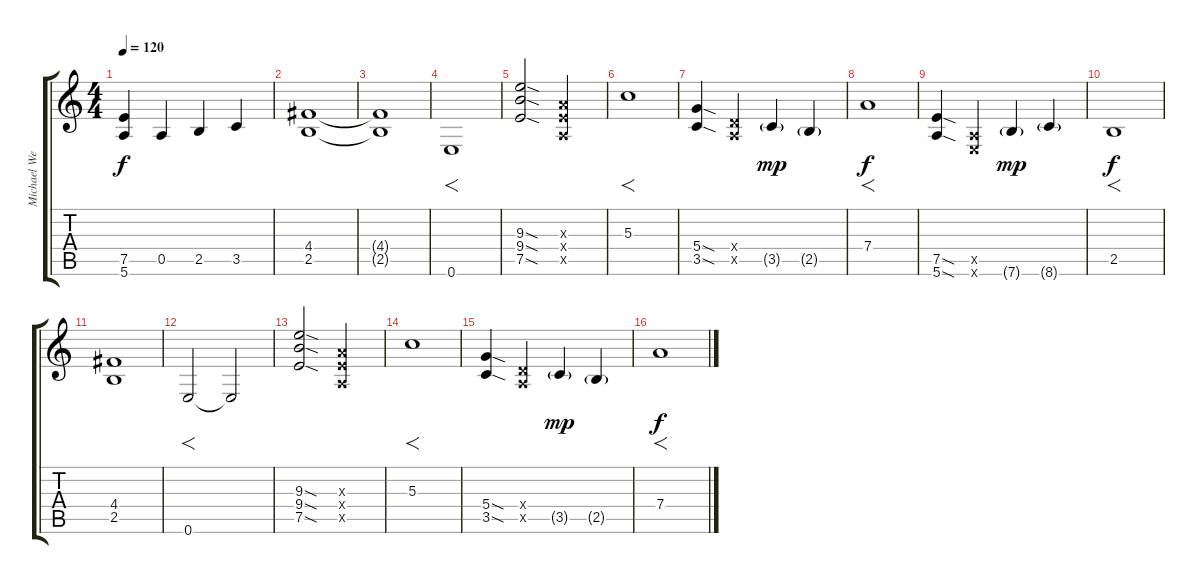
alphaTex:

\track ("Michael Weikath" "Michael We") {instrument distortionguitar}
\staff {score tabs}
\tuning (E4 B3 G3 D3 A2 E2) {hide}
\ts (4 4)
\tempo 120
\clef g2
\ks c
(7.5{t} 5.6{t}).4{dy f} 0.5.4 2.5.4 3.5.4 |
(4.4 2.5).1 |
(4.4{t} 2.5{t}).1 |
0.6.1{f volume 12 balance 8} |
(9.3{sod} 9.4{sod} 7.5{sod}).2 (2.3{x} 2.4{x} 0.5{x}).2 |
5.3.1{f} |
(5.4{sod} 3.5{sod}).4 (0.4{x} 0.5{x}).4 3.5{g}.4{dy mp} 2.5{g}.4 |
7.4.1{f dy f} |
(7.5{sod} 5.6{sod}).4 (0.5{x} 0.6{x}).4 7.6{g}.4{dy mp} 8.6{g}.4 |
2.5.1{f dy f} |
(4.4 2.5).1 |
0.6.2{f} 0.6{t}.2 |
(9.3{sod} 9.4{sod} 7.5{sod}).2 (2.3{x} 2.4{x} 0.5{x}).2 |
5.3.1{f} |
(5.4{sod} 3.5{sod}).4 (0.4{x} 0.5{x}).4 3.5{g}.4{dy mp} 2.5{g}.4 |
7.4.1{f dy f}
